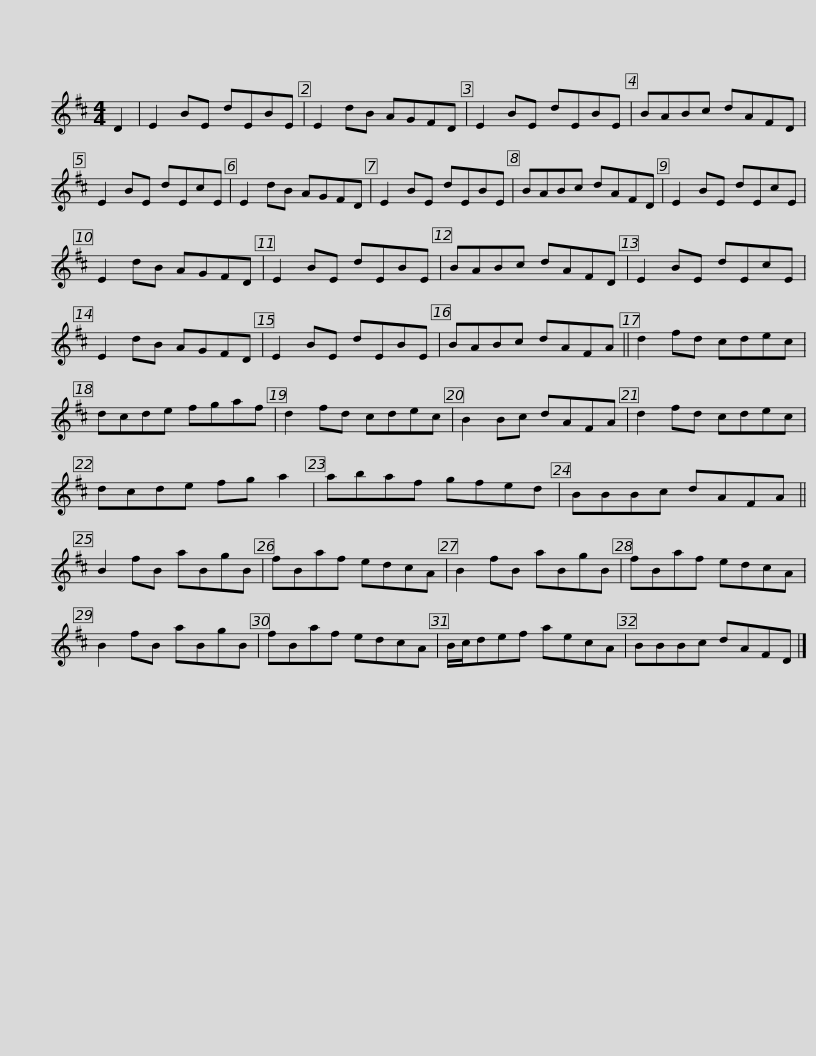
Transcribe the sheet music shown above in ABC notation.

X:1
L:1/8
M:4/4
I:linebreak $
K:D
V:1 treble
V:1
 D2 | E2 BE dEBE | E2 dB AGFD | E2 BE dEBE | BABc dAFD | %5
 E2 BE dEcE | E2 dB AGFD |$ E2 BE dEBE | BABc dAFD | E2 BE dEcE | %10
 E2 dB AGFD | E2 BE dEBE | BABc dAFD |$ E2 BE dEcE | E2 dB AGFD | %15
 E2 BE dEBE | BABc dAFA || d2 fd cdec | dcde fgaf |$ d2 fd cdec | %20
 B2 Bc dAFA | d2 fd cdec | dcde fg a2 | abaf gfed | BBBc dAFA ||$ %25
 B2 fB aBgB | fBaf edcA | B2 fB aBgB | fBaf edcA | B2 fB aBgB | %30
 fBaf edcA |$ B/c/def aecA | BBBc dAFD |] %33
